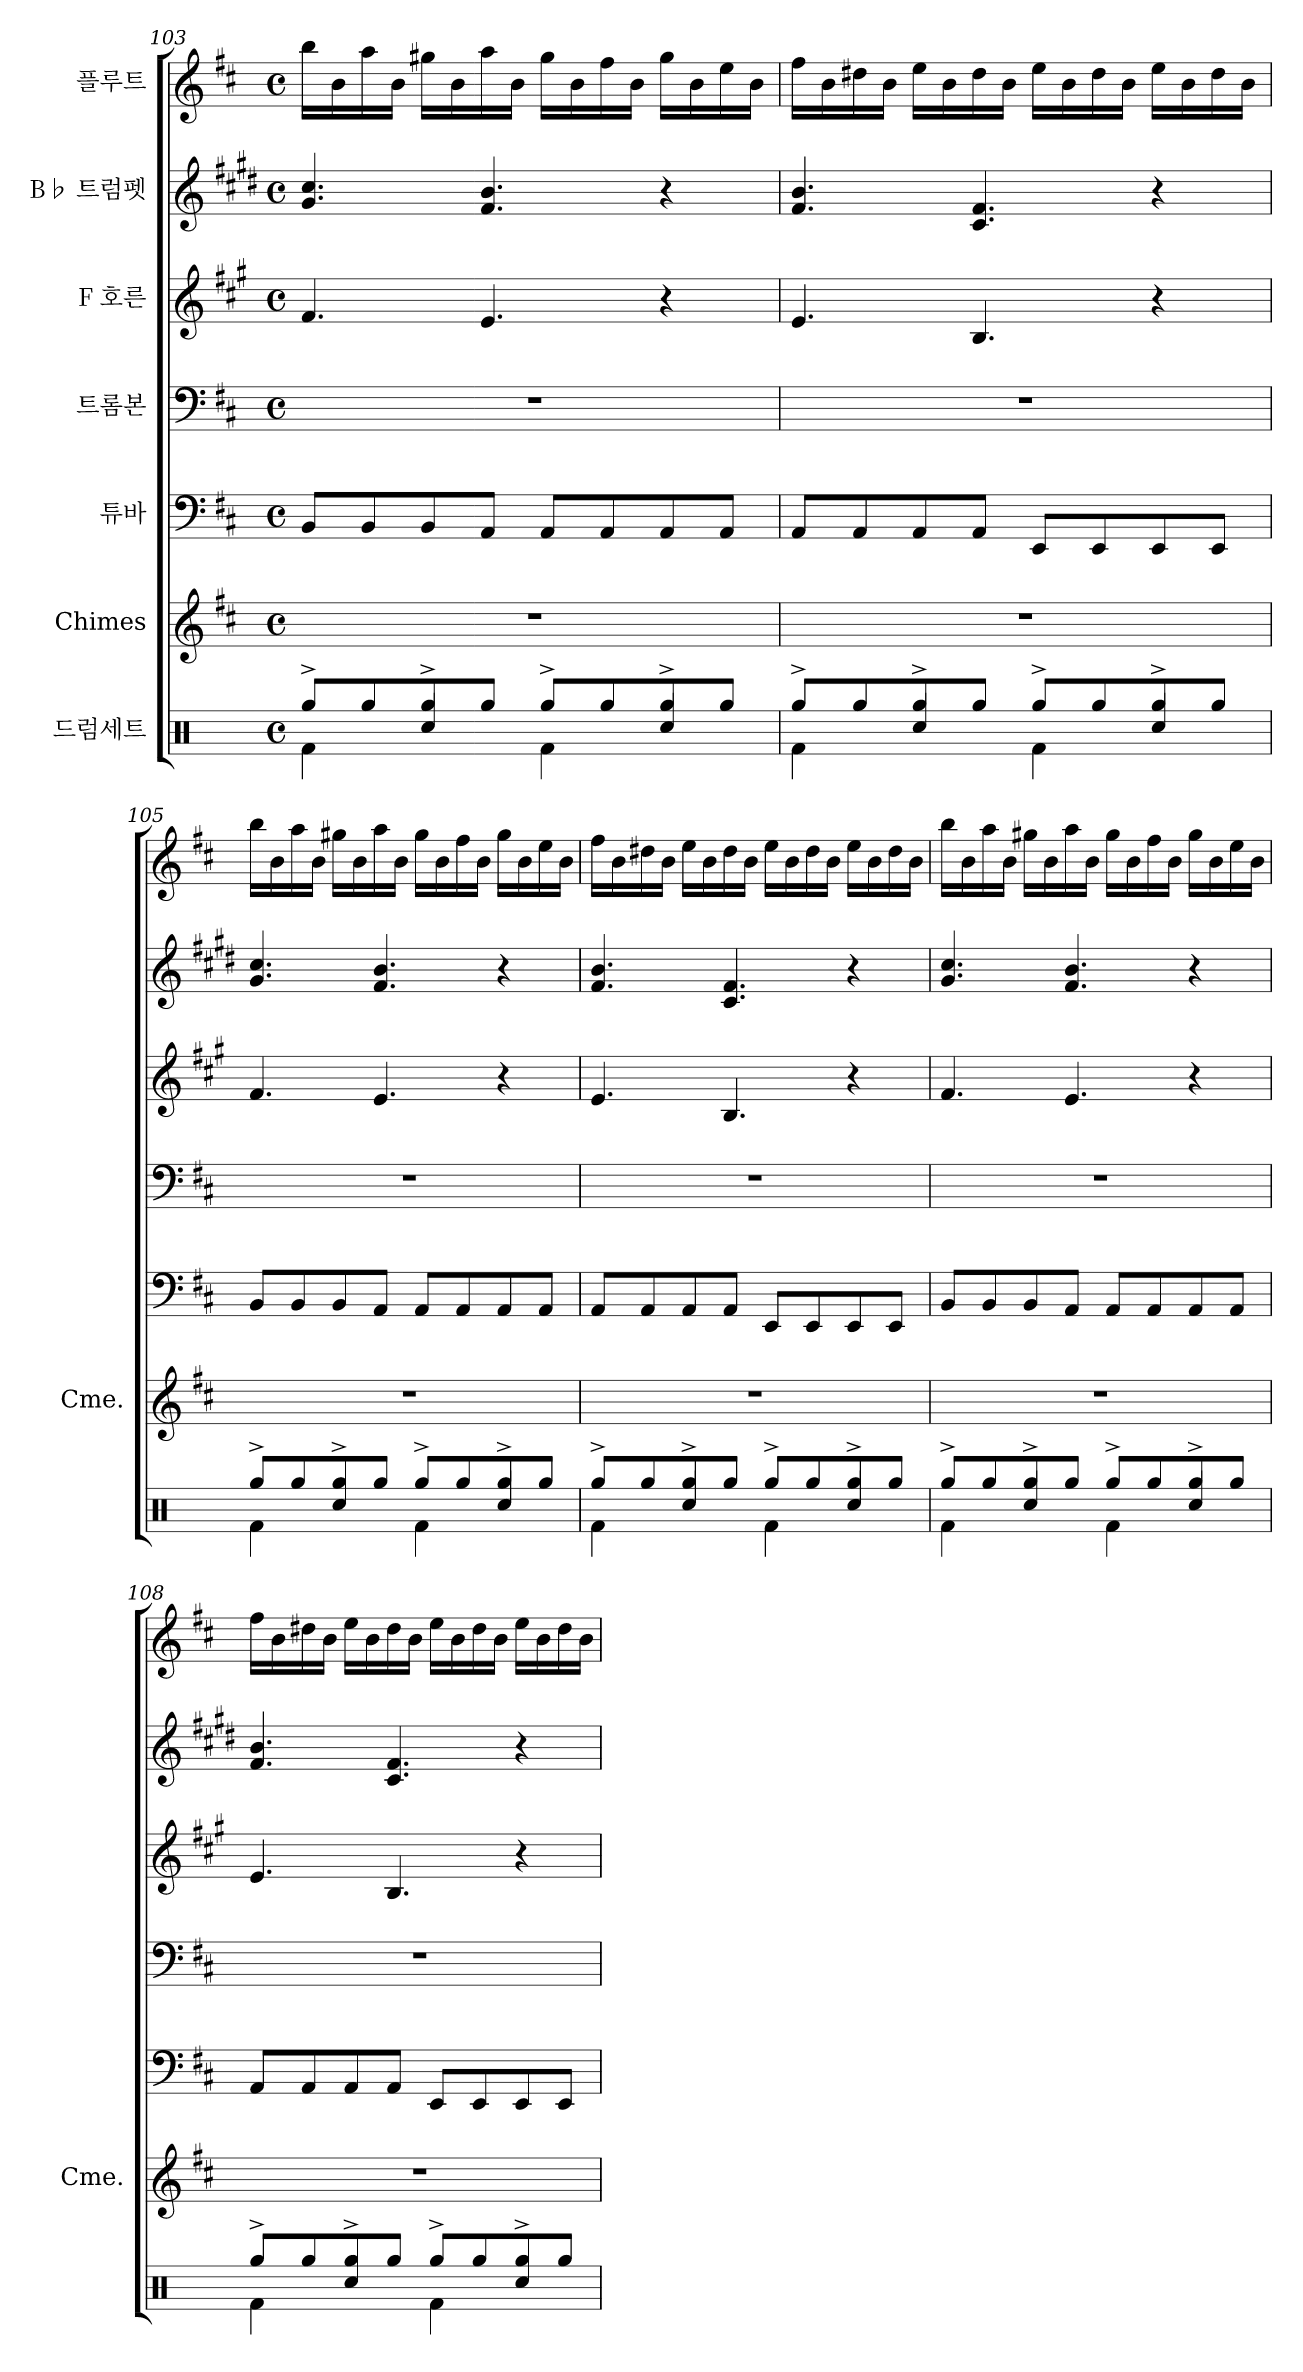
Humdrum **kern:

**kern	**kern	**kern	**kern	**kern	**kern	**kern
*part7	*part6	*part5	*part4	*part3	*part2	*part1
*staff7	*staff6	*staff5	*staff4	*staff3	*staff2	*staff1
*I"드럼세트	*I"Chimes	*I"튜바	*I"트롬본	*I"F 호른	*I"B♭ 트럼펫	*I"플루트
*	*I'Cme.	*	*	*	*	*
!!LO:PB:g=z
*clefX	*clefG2	*clefF4	*clefF4	*clefG2	*clefG2	*clefG2
*	*	*	*	*ITrd4c7	*ITrd1c2	*
*k[]	*k[f#c#]	*k[f#c#]	*k[f#c#]	*k[f#c#]	*k[f#c#]	*k[f#c#]
*M4/4	*M4/4	*M4/4	*M4/4	*M4/4	*M4/4	*M4/4
*met(c)	*met(c)	*met(c)	*met(c)	*met(c)	*met(c)	*met(c)
=103	=103	=103	=103	=103	=103	=103
*^	*	*	*	*	*	*
*	*^	*	*	*	*	*	*
8Rgg^/L	4Rf\	4ryy	1r	8BB/L	1r	4.B/	4.f#/ 4.b/	16bb\LL
.	.	.	.	.	.	.	.	16b\
8Rgg/	.	.	.	8BB/	.	.	.	16aa\
.	.	.	.	.	.	.	.	16b\JJ
8Rgg^/	4ryy	4Rcc/	.	8BB/	.	.	.	16gg#X\LL
.	.	.	.	.	.	.	.	16b\
8Rgg/J	.	.	.	8AA/J	.	4.A/	4.e/ 4.a/	16aa\
.	.	.	.	.	.	.	.	16b\JJ
8Rgg^/L	4Rf\	4ryy	.	8AA/L	.	.	.	16gg#\LL
.	.	.	.	.	.	.	.	16b\
8Rgg/	.	.	.	8AA/	.	.	.	16ff#\
.	.	.	.	.	.	.	.	16b\JJ
8Rgg^/	4ryy	4Rcc/	.	8AA/	.	4r	4r	16gg#\LL
.	.	.	.	.	.	.	.	16b\
8Rgg/J	.	.	.	8AA/J	.	.	.	16ee\
.	.	.	.	.	.	.	.	16b\JJ
=104	=104	=104	=104	=104	=104	=104	=104	=104
8Rgg^/L	4Rf\	4ryy	1r	8AA/L	1r	4.A/	4.e/ 4.a/	16ff#\LL
.	.	.	.	.	.	.	.	16b\
8Rgg/	.	.	.	8AA/	.	.	.	16dd#X\
.	.	.	.	.	.	.	.	16b\JJ
8Rgg^/	4ryy	4Rcc/	.	8AA/	.	.	.	16ee\LL
.	.	.	.	.	.	.	.	16b\
8Rgg/J	.	.	.	8AA/J	.	4.E/	4.B/ 4.e/	16dd#\
.	.	.	.	.	.	.	.	16b\JJ
8Rgg^/L	4Rf\	4ryy	.	8EE/L	.	.	.	16ee\LL
.	.	.	.	.	.	.	.	16b\
8Rgg/	.	.	.	8EE/	.	.	.	16dd#\
.	.	.	.	.	.	.	.	16b\JJ
8Rgg^/	4ryy	4Rcc/	.	8EE/	.	4r	4r	16ee\LL
.	.	.	.	.	.	.	.	16b\
8Rgg/J	.	.	.	8EE/J	.	.	.	16dd#\
.	.	.	.	.	.	.	.	16b\JJ
!!LO:PB:g=z
=105	=105	=105	=105	=105	=105	=105	=105	=105
8Rgg^/L	4Rf\	4ryy	1r	8BB/L	1r	4.B/	4.f#/ 4.b/	16bb\LL
.	.	.	.	.	.	.	.	16b\
8Rgg/	.	.	.	8BB/	.	.	.	16aa\
.	.	.	.	.	.	.	.	16b\JJ
8Rgg^/	4ryy	4Rcc/	.	8BB/	.	.	.	16gg#X\LL
.	.	.	.	.	.	.	.	16b\
8Rgg/J	.	.	.	8AA/J	.	4.A/	4.e/ 4.a/	16aa\
.	.	.	.	.	.	.	.	16b\JJ
8Rgg^/L	4Rf\	4ryy	.	8AA/L	.	.	.	16gg#\LL
.	.	.	.	.	.	.	.	16b\
8Rgg/	.	.	.	8AA/	.	.	.	16ff#\
.	.	.	.	.	.	.	.	16b\JJ
8Rgg^/	4ryy	4Rcc/	.	8AA/	.	4r	4r	16gg#\LL
.	.	.	.	.	.	.	.	16b\
8Rgg/J	.	.	.	8AA/J	.	.	.	16ee\
.	.	.	.	.	.	.	.	16b\JJ
=106	=106	=106	=106	=106	=106	=106	=106	=106
8Rgg^/L	4Rf\	4ryy	1r	8AA/L	1r	4.A/	4.e/ 4.a/	16ff#\LL
.	.	.	.	.	.	.	.	16b\
8Rgg/	.	.	.	8AA/	.	.	.	16dd#X\
.	.	.	.	.	.	.	.	16b\JJ
8Rgg^/	4ryy	4Rcc/	.	8AA/	.	.	.	16ee\LL
.	.	.	.	.	.	.	.	16b\
8Rgg/J	.	.	.	8AA/J	.	4.E/	4.B/ 4.e/	16dd#\
.	.	.	.	.	.	.	.	16b\JJ
8Rgg^/L	4Rf\	4ryy	.	8EE/L	.	.	.	16ee\LL
.	.	.	.	.	.	.	.	16b\
8Rgg/	.	.	.	8EE/	.	.	.	16dd#\
.	.	.	.	.	.	.	.	16b\JJ
8Rgg^/	4ryy	4Rcc/	.	8EE/	.	4r	4r	16ee\LL
.	.	.	.	.	.	.	.	16b\
8Rgg/J	.	.	.	8EE/J	.	.	.	16dd#\
.	.	.	.	.	.	.	.	16b\JJ
!!LO:PB:g=z
=107	=107	=107	=107	=107	=107	=107	=107	=107
8Rgg^/L	4Rf\	4ryy	1r	8BB/L	1r	4.B/	4.f#/ 4.b/	16bb\LL
.	.	.	.	.	.	.	.	16b\
8Rgg/	.	.	.	8BB/	.	.	.	16aa\
.	.	.	.	.	.	.	.	16b\JJ
8Rgg^/	4ryy	4Rcc/	.	8BB/	.	.	.	16gg#X\LL
.	.	.	.	.	.	.	.	16b\
8Rgg/J	.	.	.	8AA/J	.	4.A/	4.e/ 4.a/	16aa\
.	.	.	.	.	.	.	.	16b\JJ
8Rgg^/L	4Rf\	4ryy	.	8AA/L	.	.	.	16gg#\LL
.	.	.	.	.	.	.	.	16b\
8Rgg/	.	.	.	8AA/	.	.	.	16ff#\
.	.	.	.	.	.	.	.	16b\JJ
8Rgg^/	4ryy	4Rcc/	.	8AA/	.	4r	4r	16gg#\LL
.	.	.	.	.	.	.	.	16b\
8Rgg/J	.	.	.	8AA/J	.	.	.	16ee\
.	.	.	.	.	.	.	.	16b\JJ
=108	=108	=108	=108	=108	=108	=108	=108	=108
8Rgg^/L	4Rf\	4ryy	1r	8AA/L	1r	4.A/	4.e/ 4.a/	16ff#\LL
.	.	.	.	.	.	.	.	16b\
8Rgg/	.	.	.	8AA/	.	.	.	16dd#X\
.	.	.	.	.	.	.	.	16b\JJ
8Rgg^/	4ryy	4Rcc/	.	8AA/	.	.	.	16ee\LL
.	.	.	.	.	.	.	.	16b\
8Rgg/J	.	.	.	8AA/J	.	4.E/	4.B/ 4.e/	16dd#\
.	.	.	.	.	.	.	.	16b\JJ
8Rgg^/L	4Rf\	4ryy	.	8EE/L	.	.	.	16ee\LL
.	.	.	.	.	.	.	.	16b\
8Rgg/	.	.	.	8EE/	.	.	.	16dd#\
.	.	.	.	.	.	.	.	16b\JJ
8Rgg^/	4ryy	4Rcc/	.	8EE/	.	4r	4r	16ee\LL
.	.	.	.	.	.	.	.	16b\
8Rgg/J	.	.	.	8EE/J	.	.	.	16dd#\
.	.	.	.	.	.	.	.	16b\JJ
*v	*v	*v	*	*	*	*	*	*
=	=	=	=	=	=	=
*-	*-	*-	*-	*-	*-	*-
